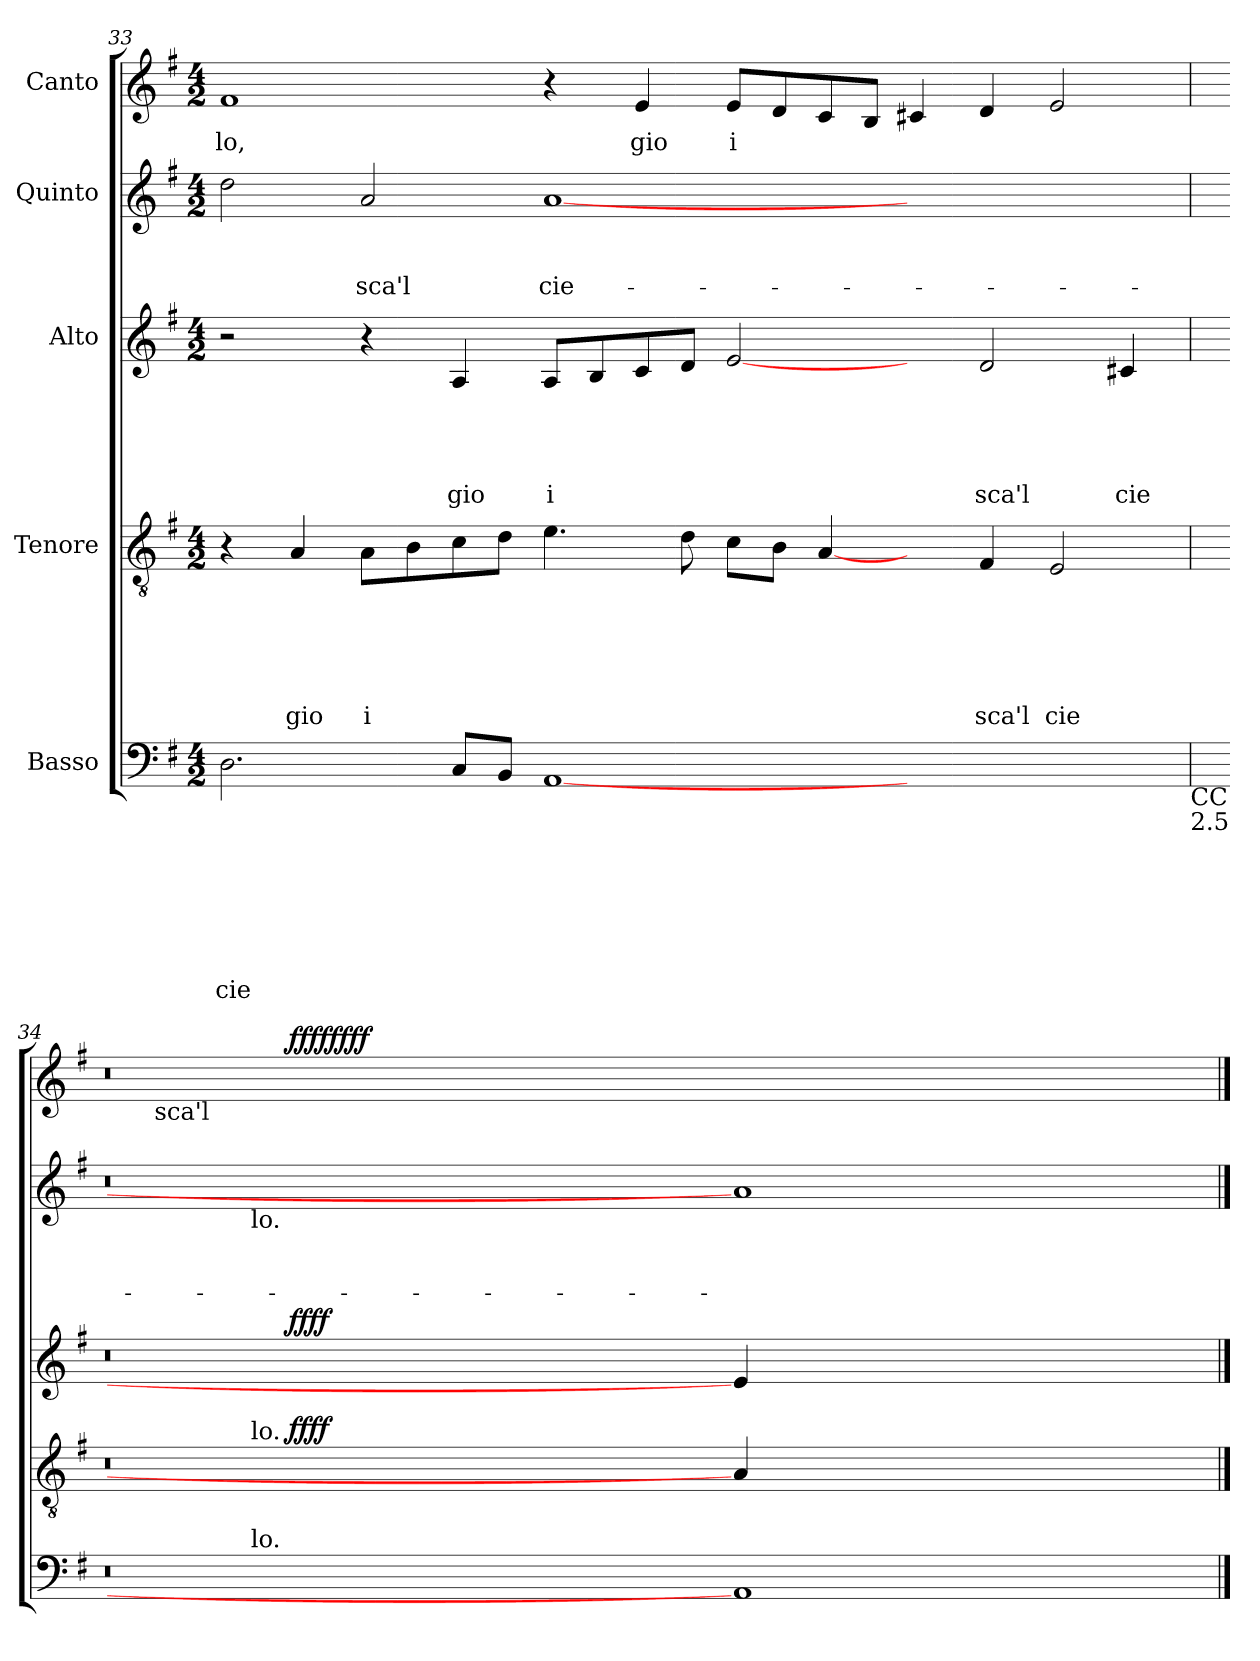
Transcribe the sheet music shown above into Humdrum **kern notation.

**kern	**text	**text	**text	**text	**text	**text	**text	**kern	**text	**text	**text	**text	**text	**text	**dynam	**kern	**text	**text	**text	**text	**text	**dynam	**kern	**text	**text	**text	**kern	**text	**dynam
*part5	*part5	*part5	*part5	*part5	*part5	*part5	*part5	*part4	*part4	*part4	*part4	*part4	*part4	*part4	*part4	*part3	*part3	*part3	*part3	*part3	*part3	*part3	*part2	*part2	*part2	*part2	*part1	*part1	*part1
*staff5	*staff5	*staff5	*staff5	*staff5	*staff5	*staff5	*staff5	*staff4	*staff4	*staff4	*staff4	*staff4	*staff4	*staff4	*staff4	*staff3	*staff3	*staff3	*staff3	*staff3	*staff3	*staff3	*staff2	*staff2	*staff2	*staff2	*staff1	*staff1	*staff1
*I"Basso	*	*	*	*	*	*	*	*I"Tenore	*	*	*	*	*	*	*	*I"Alto	*	*	*	*	*	*	*I"Quinto	*	*	*	*I"Canto	*	*
*clefF4	*	*	*	*	*	*	*	*clefGv2	*	*	*	*	*	*	*	*clefG2	*	*	*	*	*	*	*clefG2	*	*	*	*clefG2	*	*
*k[f#]	*	*	*	*	*	*	*	*k[f#]	*	*	*	*	*	*	*	*k[f#]	*	*	*	*	*	*	*k[f#]	*	*	*	*k[f#]	*	*
*G:	*	*	*	*	*	*	*	*G:	*	*	*	*	*	*	*	*G:	*	*	*	*	*	*	*G:	*	*	*	*G:	*	*
*M4/2	*	*	*	*	*	*	*	*M4/2	*	*	*	*	*	*	*	*M4/2	*	*	*	*	*	*	*M4/2	*	*	*	*M4/2	*	*
=33	=33	=33	=33	=33	=33	=33	=33	=33	=33	=33	=33	=33	=33	=33	=33	=33	=33	=33	=33	=33	=33	=33	=33	=33	=33	=33	=33	=33	=33
!	!	!	!	!	!	!	!LO:LY:b	!	!	!	!	!	!	!	!	!	!	!	!	!	!	!	!	!	!	!	!	!LO:LY:b	!
2.D\	.	.	.	.	.	.	cie	4r	.	.	.	.	.	.	.	2r	.	.	.	.	.	.	2dd\	.	.	.	1f#<	lo,	.
!	!	!	!	!	!	!	!	!	!	!	!	!	!	!LO:LY:b	!	!	!	!	!	!	!	!	!	!	!	!	!	!	!
.	.	.	.	.	.	.	.	4A/	.	.	.	.	.	gio	.	.	.	.	.	.	.	.	.	.	.	.	.	.	.
!	!	!	!	!	!	!	!	!	!	!	!	!	!	!LO:LY:b:rj	!	!	!	!	!	!	!	!	!	!	!	!LO:LY:b	!	!	!
.	.	.	.	.	.	.	.	8A\L	.	.	.	.	.	i	.	4r	.	.	.	.	.	.	2a/	.	.	-sca'l	.	.	.
.	.	.	.	.	.	.	.	8B\	.	.	.	.	.	.	.	.	.	.	.	.	.	.	.	.	.	.	.	.	.
!	!	!	!	!	!	!	!	!	!	!	!	!	!	!	!	!	!	!	!	!	!LO:LY:b	!	!	!	!	!	!	!	!
8C/L	.	.	.	.	.	.	.	8c\	.	.	.	.	.	.	.	4A/	.	.	.	.	gio	.	.	.	.	.	.	.	.
8BB/J	.	.	.	.	.	.	.	8d\J	.	.	.	.	.	.	.	.	.	.	.	.	.	.	.	.	.	.	.	.	.
!	!	!	!	!	!	!	!	!	!	!	!	!	!	!	!	!	!	!	!	!	!LO:LY:b:rj	!	!	!	!	!LO:LY:b	!	!	!
[1AA	.	.	.	.	.	.	.	4.e\	.	.	.	.	.	.	.	8A/L	.	.	.	.	i	.	[1a	.	.	cie-	4r	.	.
.	.	.	.	.	.	.	.	.	.	.	.	.	.	.	.	8B/	.	.	.	.	.	.	.	.	.	.	.	.	.
!	!	!	!	!	!	!	!	!	!	!	!	!	!	!	!	!	!	!	!	!	!	!	!	!	!	!	!	!LO:LY:b	!
.	.	.	.	.	.	.	.	.	.	.	.	.	.	.	.	8c/	.	.	.	.	.	.	.	.	.	.	4e/	gio	.
.	.	.	.	.	.	.	.	8d\	.	.	.	.	.	.	.	8d/J	.	.	.	.	.	.	.	.	.	.	.	.	.
!	!	!	!	!	!	!	!	!	!	!	!	!	!	!	!	!	!	!	!	!	!	!	!	!	!	!	!	!LO:LY:b:rj	!
.	.	.	.	.	.	.	.	8c\L	.	.	.	.	.	.	.	[2e/	.	.	.	.	.	.	.	.	.	.	8e/L	i	.
.	.	.	.	.	.	.	.	8B\J	.	.	.	.	.	.	.	.	.	.	.	.	.	.	.	.	.	.	8d/	.	.
.	.	.	.	.	.	.	.	[4A/	.	.	.	.	.	.	.	.	.	.	.	.	.	.	.	.	.	.	8c/	.	.
.	.	.	.	.	.	.	.	.	.	.	.	.	.	.	.	.	.	.	.	.	.	.	.	.	.	.	8B/J	.	.
1ryy	.	.	.	.	.	.	.	4ryy	.	.	.	.	.	.	.	4ryy	.	.	.	.	.	.	1ryy	.	.	.	4c#X/	.	.
!	!	!	!	!	!	!	!	!	!	!	!	!	!	!LO:LY:b	!	!	!	!	!	!	!LO:LY:b	!	!	!	!	!	!	!	!
.	.	.	.	.	.	.	.	4F#/	.	.	.	.	.	sca'l	.	2d/	.	.	.	.	sca'l	.	.	.	.	.	4d/	.	.
!	!	!	!	!	!	!	!	!	!	!	!	!	!	!LO:LY:b	!	!	!	!	!	!	!	!	!	!	!	!	!	!	!
.	.	.	.	.	.	.	.	2E/	.	.	.	.	.	cie	.	.	.	.	.	.	.	.	.	.	.	.	2e/	.	.
!	!	!	!	!	!	!	!	!	!	!	!	!	!	!	!	!	!	!	!	!	!LO:LY:b	!	!	!	!	!	!	!	!
.	.	.	.	.	.	.	.	.	.	.	.	.	.	.	.	4c#X/	.	.	.	.	cie	.	.	.	.	.	.	.	.
!LO:TX:b:t=CC	!	!	!	!	!	!	!	!	!	!	!	!	!	!	!	!	!	!	!	!	!	!	!	!	!	!	!	!	!
!LO:TX:b:t=2.5	!	!	!	!	!	!	!	!	!	!	!	!	!	!	!	!	!	!	!	!	!	!	!	!	!	!	!	!	!
=34	=34	=34	=34	=34	=34	=34	=34	=34	=34	=34	=34	=34	=34	=34	=34	=34	=34	=34	=34	=34	=34	=34	=34	=34	=34	=34	=34	=34	=34
*^	*	*	*	*	*	*	*	*^	*	*	*	*	*	*	*	*^	*	*	*	*	*	*	*^	*	*	*	*^	*	*
*	*	*	*	*	*	*	*	*	*	*^	*	*	*	*	*	*	*	*	*	*	*	*	*	*	*	*	*	*	*	*	*	*^	*	*
0r	4.ryy	.	.	.	.	.	.	.	0r	4..ryy	4.ryy	.	.	.	.	.	.	.	0r	4..ryy	.	.	.	.	.	.	0r	4.ryy	.	.	.	0r	4..ryy	16.ryy	.	.
!	!	!	!	!	!	!	!	!	!	!	!	!	!	!	!	!	!	!	!	!	!	!	!	!	!	!	!	!	!	!	!	!	!	!LO:TX:b:t=sca'l	!	!
.	.	.	.	.	.	.	.	.	.	.	.	.	.	.	.	.	.	.	.	.	.	.	.	.	.	.	.	.	.	.	.	.	.	1ryy	.	.
!	!	!	!	!	!	!	!	!	!	!	!	!	!	!	!	!	!	!	!	!	!	!	!	!	!	!	!	!LO:TX:b:t=lo.	!	!	!	!	!	!	!	!
!	!	!	!	!	!	!	!	!	!	!	!LO:TX:a:t=lo.	!	!	!	!	!	!	!	!	!	!	!	!	!	!	!	!	!	!	!	!	!	!	!	!	!
!	!LO:TX:a:t=lo.	!	!	!	!	!	!	!	!	!	!	!	!	!	!	!	!	!	!	!	!	!	!	!	!	!	!	!	!	!	!	!	!	!	!	!
.	1ryy	.	.	.	.	.	.	.	.	.	1ryy	.	.	.	.	.	.	.	.	.	.	.	.	.	.	.	.	1ryy	.	.	.	.	.	.	.	.
!	!	!	!	!	!	!	!	!	!	!	!	!	!	!	!	!	!	!LO:DY:b	!	!	!	!	!	!	!	!LO:DY:b	!	!	!	!	!	!	!	!	!	!LO:DY:b
!	!	!	!	!	!	!	!	!	!	!	!	!	!	!	!	!	!	!	!	!	!	!	!	!	!	!	!	!	!	!	!	!	!	!	!	!LO:DY:n=1:b
.	.	.	.	.	.	.	.	.	.	1ryy	.	.	.	.	.	.	.	ffff	.	1ryy	.	.	.	.	.	ffff	.	.	.	.	.	.	1ryy	.	.	ffff ffff
.	.	.	.	.	.	.	.	.	.	.	.	.	.	.	.	.	.	.	.	.	.	.	.	.	.	.	.	.	.	.	.	.	.	1ryy	.	.
.	1ryy	.	.	.	.	.	.	.	.	.	1ryy	.	.	.	.	.	.	.	.	.	.	.	.	.	.	.	.	1ryy	.	.	.	.	.	.	.	.
.	.	.	.	.	.	.	.	.	.	1ryy	.	.	.	.	.	.	.	.	.	1ryy	.	.	.	.	.	.	.	.	.	.	.	.	1ryy	.	.	.
1AA]	.	.	.	.	.	.	.	.	4A/]	.	.	.	.	.	.	.	.	.	4e/]	.	.	.	.	.	.	.	1a]	.	.	.	.	1ryy	.	.	.	.
.	.	.	.	.	.	.	.	.	.	.	.	.	.	.	.	.	.	.	.	.	.	.	.	.	.	.	.	.	.	.	.	.	.	2ryy	.	.
.	.	.	.	.	.	.	.	.	2.ryy	.	.	.	.	.	.	.	.	.	2.ryy	.	.	.	.	.	.	.	.	.	.	.	.	.	.	.	.	.
.	2ryy	.	.	.	.	.	.	.	.	.	2ryy	.	.	.	.	.	.	.	.	.	.	.	.	.	.	.	.	2ryy	.	.	.	.	.	.	.	.
.	.	.	.	.	.	.	.	.	.	2ryy	.	.	.	.	.	.	.	.	.	2ryy	.	.	.	.	.	.	.	.	.	.	.	.	2ryy	.	.	.
.	.	.	.	.	.	.	.	.	.	.	.	.	.	.	.	.	.	.	.	.	.	.	.	.	.	.	.	.	.	.	.	.	.	4ryy	.	.
.	.	.	.	.	.	.	.	.	.	.	.	.	.	.	.	.	.	.	.	.	.	.	.	.	.	.	.	.	.	.	.	.	.	8ryy	.	.
.	8ryy	.	.	.	.	.	.	.	.	.	8ryy	.	.	.	.	.	.	.	.	.	.	.	.	.	.	.	.	8ryy	.	.	.	.	.	.	.	.
.	.	.	.	.	.	.	.	.	.	16ryy	.	.	.	.	.	.	.	.	.	16ryy	.	.	.	.	.	.	.	.	.	.	.	.	16ryy	.	.	.
.	.	.	.	.	.	.	.	.	.	.	.	.	.	.	.	.	.	.	.	.	.	.	.	.	.	.	.	.	.	.	.	.	.	32ryy	.	.
*v	*v	*	*	*	*	*	*	*	*	*	*	*	*	*	*	*	*	*	*v	*v	*	*	*	*	*	*	*v	*v	*	*	*	*v	*v	*v	*	*
*	*	*	*	*	*	*	*	*v	*v	*v	*	*	*	*	*	*	*	*	*	*	*	*	*	*	*	*	*	*	*	*	*
==	==	==	==	==	==	==	==	==	==	==	==	==	==	==	==	==	==	==	==	==	==	==	==	==	==	==	==	==	==
*-	*-	*-	*-	*-	*-	*-	*-	*-	*-	*-	*-	*-	*-	*-	*-	*-	*-	*-	*-	*-	*-	*-	*-	*-	*-	*-	*-	*-	*-
